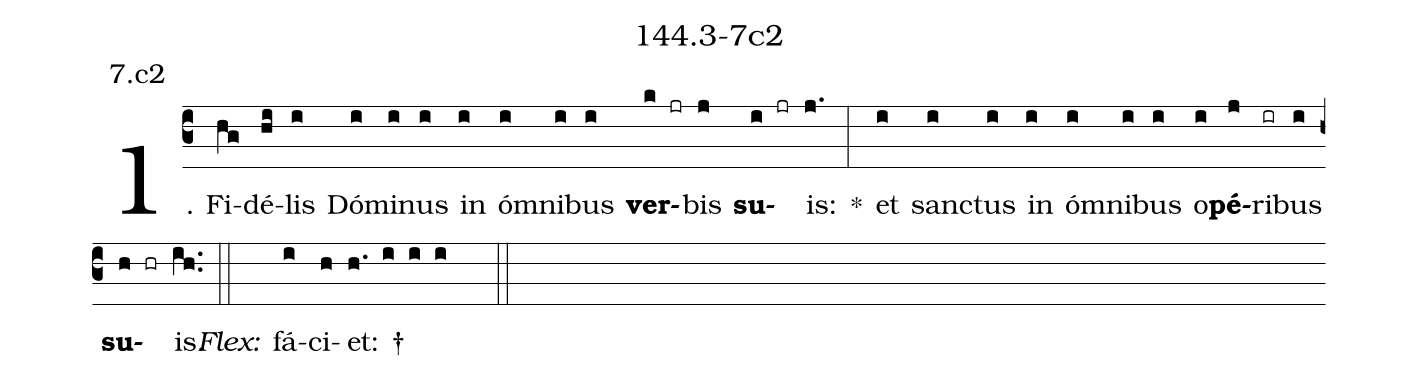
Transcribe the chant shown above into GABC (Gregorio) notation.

name: 144.3-7c2;
annotation: 7.c2;
%%
(c3)1. Fi(hg)dé(hi)lis(i) Dó(i)mi(i)nus(i) in(i) óm(i)ni(i)bus(i) <b>ver</b>(k jr)bis(j) <b>su</b>(i jr)is:(j.) *(:) et(i) sanc(i)tus(i) in(i) óm(i)ni(i)bus(i) o(i)<b>pé</b>(j)ri(ir)bus(i) <b>su</b>(h hr)is.(ih..) (::)
<i>Flex:</i>()  fá(i)ci(h)et: †(h. i i i  ::)
